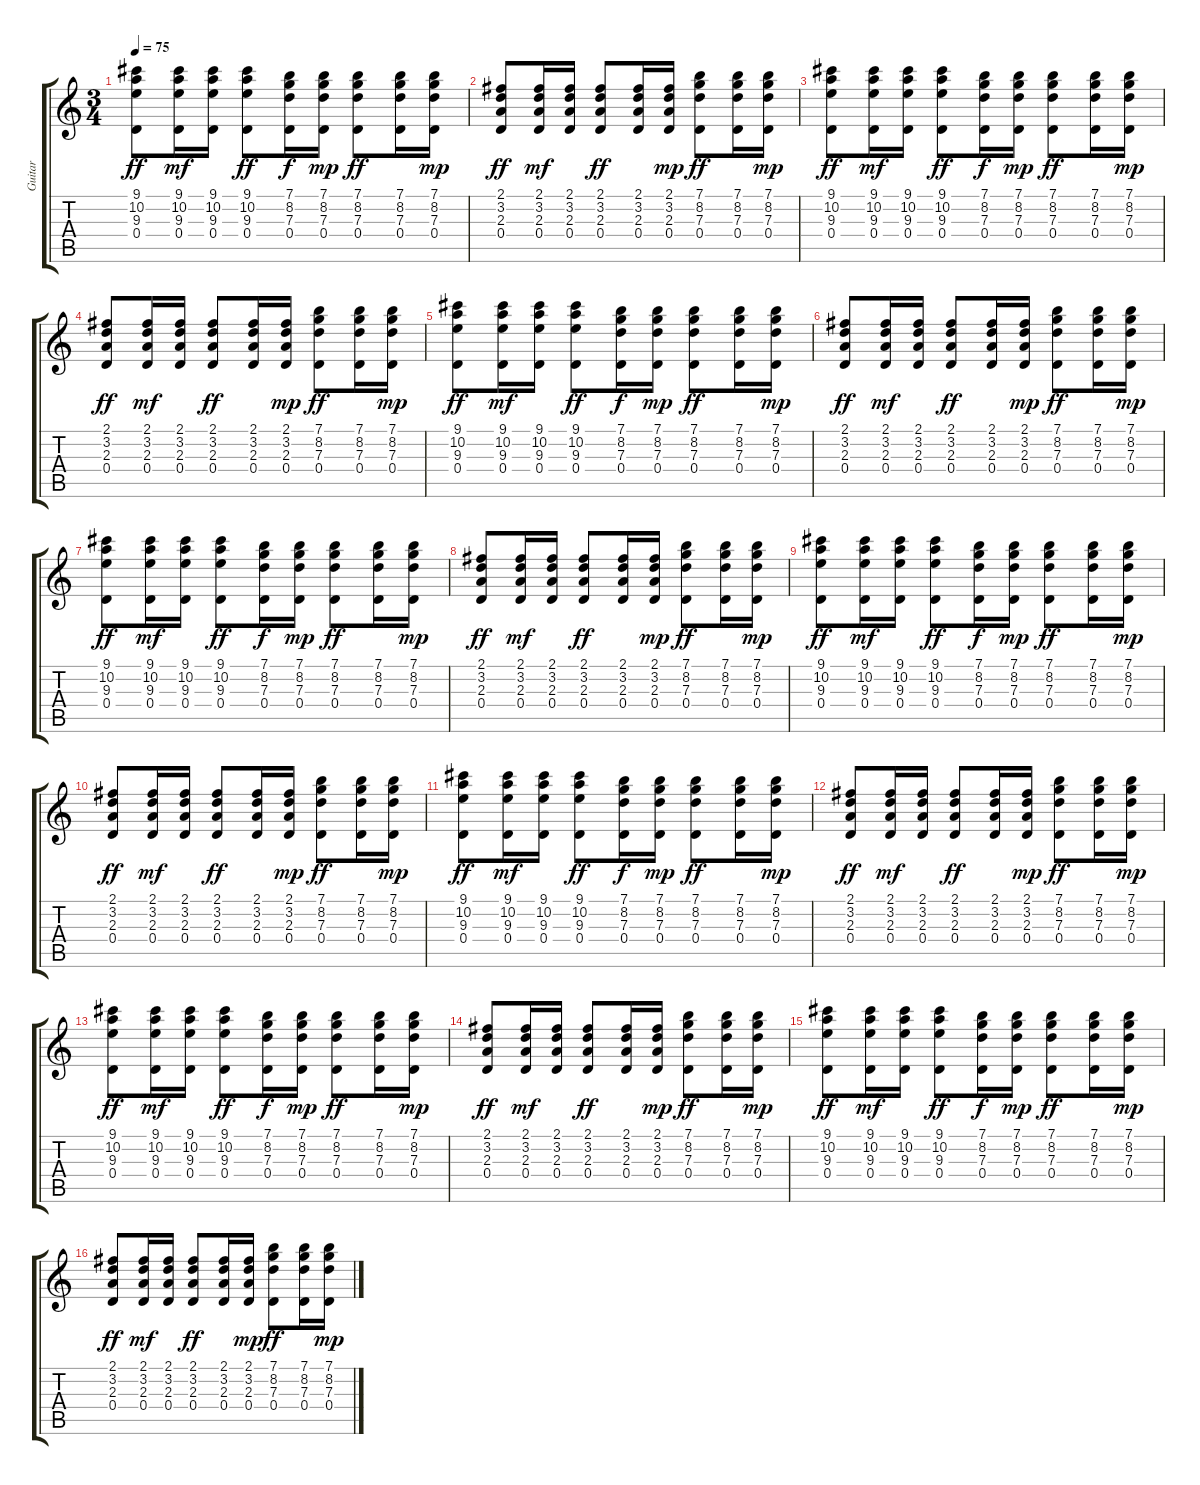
\track ("Guitar" "Guitar") {instrument acousticguitarsteel}
\staff {score tabs}
\tuning (E4 B3 G3 D3 A2 E2) {hide}
\ts (3 4)
\tempo 75
\clef g2
\ks c
(9.1 10.2 9.3 0.4).8{dy ff} (9.1 10.2 9.3 0.4).16{dy mf} (9.1 10.2 9.3 0.4).16 (9.1 10.2 9.3 0.4).8{dy ff} (7.1 8.2 7.3 0.4).16{dy f} (7.1 8.2 7.3 0.4).16{dy mp} (7.1 8.2 7.3 0.4).8{dy ff} (7.1 8.2 7.3 0.4).16 (7.1 8.2 7.3 0.4).16{dy mp} |
(2.1 3.2 2.3 0.4).8{dy ff} (2.1 3.2 2.3 0.4).16{dy mf} (2.1 3.2 2.3 0.4).16 (2.1 3.2 2.3 0.4).8{dy ff} (2.1 3.2 2.3 0.4).16 (2.1 3.2 2.3 0.4).16{dy mp} (7.1 8.2 7.3 0.4).8{dy ff} (7.1 8.2 7.3 0.4).16 (7.1 8.2 7.3 0.4).16{dy mp} |
(9.1 10.2 9.3 0.4).8{dy ff} (9.1 10.2 9.3 0.4).16{dy mf} (9.1 10.2 9.3 0.4).16 (9.1 10.2 9.3 0.4).8{dy ff} (7.1 8.2 7.3 0.4).16{dy f} (7.1 8.2 7.3 0.4).16{dy mp} (7.1 8.2 7.3 0.4).8{dy ff} (7.1 8.2 7.3 0.4).16 (7.1 8.2 7.3 0.4).16{dy mp} |
(2.1 3.2 2.3 0.4).8{dy ff} (2.1 3.2 2.3 0.4).16{dy mf} (2.1 3.2 2.3 0.4).16 (2.1 3.2 2.3 0.4).8{dy ff} (2.1 3.2 2.3 0.4).16 (2.1 3.2 2.3 0.4).16{dy mp} (7.1 8.2 7.3 0.4).8{dy ff} (7.1 8.2 7.3 0.4).16 (7.1 8.2 7.3 0.4).16{dy mp} |
(9.1 10.2 9.3 0.4).8{dy ff} (9.1 10.2 9.3 0.4).16{dy mf} (9.1 10.2 9.3 0.4).16 (9.1 10.2 9.3 0.4).8{dy ff} (7.1 8.2 7.3 0.4).16{dy f} (7.1 8.2 7.3 0.4).16{dy mp} (7.1 8.2 7.3 0.4).8{dy ff} (7.1 8.2 7.3 0.4).16 (7.1 8.2 7.3 0.4).16{dy mp} |
(2.1 3.2 2.3 0.4).8{dy ff} (2.1 3.2 2.3 0.4).16{dy mf} (2.1 3.2 2.3 0.4).16 (2.1 3.2 2.3 0.4).8{dy ff} (2.1 3.2 2.3 0.4).16 (2.1 3.2 2.3 0.4).16{dy mp} (7.1 8.2 7.3 0.4).8{dy ff} (7.1 8.2 7.3 0.4).16 (7.1 8.2 7.3 0.4).16{dy mp} |
(9.1 10.2 9.3 0.4).8{dy ff} (9.1 10.2 9.3 0.4).16{dy mf} (9.1 10.2 9.3 0.4).16 (9.1 10.2 9.3 0.4).8{dy ff} (7.1 8.2 7.3 0.4).16{dy f} (7.1 8.2 7.3 0.4).16{dy mp} (7.1 8.2 7.3 0.4).8{dy ff} (7.1 8.2 7.3 0.4).16 (7.1 8.2 7.3 0.4).16{dy mp} |
(2.1 3.2 2.3 0.4).8{dy ff} (2.1 3.2 2.3 0.4).16{dy mf} (2.1 3.2 2.3 0.4).16 (2.1 3.2 2.3 0.4).8{dy ff} (2.1 3.2 2.3 0.4).16 (2.1 3.2 2.3 0.4).16{dy mp} (7.1 8.2 7.3 0.4).8{dy ff} (7.1 8.2 7.3 0.4).16 (7.1 8.2 7.3 0.4).16{dy mp} |
(9.1 10.2 9.3 0.4).8{dy ff} (9.1 10.2 9.3 0.4).16{dy mf} (9.1 10.2 9.3 0.4).16 (9.1 10.2 9.3 0.4).8{dy ff} (7.1 8.2 7.3 0.4).16{dy f} (7.1 8.2 7.3 0.4).16{dy mp} (7.1 8.2 7.3 0.4).8{dy ff} (7.1 8.2 7.3 0.4).16 (7.1 8.2 7.3 0.4).16{dy mp} |
(2.1 3.2 2.3 0.4).8{dy ff} (2.1 3.2 2.3 0.4).16{dy mf} (2.1 3.2 2.3 0.4).16 (2.1 3.2 2.3 0.4).8{dy ff} (2.1 3.2 2.3 0.4).16 (2.1 3.2 2.3 0.4).16{dy mp} (7.1 8.2 7.3 0.4).8{dy ff} (7.1 8.2 7.3 0.4).16 (7.1 8.2 7.3 0.4).16{dy mp} |
(9.1 10.2 9.3 0.4).8{dy ff} (9.1 10.2 9.3 0.4).16{dy mf} (9.1 10.2 9.3 0.4).16 (9.1 10.2 9.3 0.4).8{dy ff} (7.1 8.2 7.3 0.4).16{dy f} (7.1 8.2 7.3 0.4).16{dy mp} (7.1 8.2 7.3 0.4).8{dy ff} (7.1 8.2 7.3 0.4).16 (7.1 8.2 7.3 0.4).16{dy mp} |
(2.1 3.2 2.3 0.4).8{dy ff} (2.1 3.2 2.3 0.4).16{dy mf} (2.1 3.2 2.3 0.4).16 (2.1 3.2 2.3 0.4).8{dy ff} (2.1 3.2 2.3 0.4).16 (2.1 3.2 2.3 0.4).16{dy mp} (7.1 8.2 7.3 0.4).8{dy ff} (7.1 8.2 7.3 0.4).16 (7.1 8.2 7.3 0.4).16{dy mp} |
(9.1 10.2 9.3 0.4).8{dy ff} (9.1 10.2 9.3 0.4).16{dy mf} (9.1 10.2 9.3 0.4).16 (9.1 10.2 9.3 0.4).8{dy ff} (7.1 8.2 7.3 0.4).16{dy f} (7.1 8.2 7.3 0.4).16{dy mp} (7.1 8.2 7.3 0.4).8{dy ff} (7.1 8.2 7.3 0.4).16 (7.1 8.2 7.3 0.4).16{dy mp} |
(2.1 3.2 2.3 0.4).8{dy ff} (2.1 3.2 2.3 0.4).16{dy mf} (2.1 3.2 2.3 0.4).16 (2.1 3.2 2.3 0.4).8{dy ff} (2.1 3.2 2.3 0.4).16 (2.1 3.2 2.3 0.4).16{dy mp} (7.1 8.2 7.3 0.4).8{dy ff} (7.1 8.2 7.3 0.4).16 (7.1 8.2 7.3 0.4).16{dy mp} |
(9.1 10.2 9.3 0.4).8{dy ff} (9.1 10.2 9.3 0.4).16{dy mf} (9.1 10.2 9.3 0.4).16 (9.1 10.2 9.3 0.4).8{dy ff} (7.1 8.2 7.3 0.4).16{dy f} (7.1 8.2 7.3 0.4).16{dy mp} (7.1 8.2 7.3 0.4).8{dy ff} (7.1 8.2 7.3 0.4).16 (7.1 8.2 7.3 0.4).16{dy mp} |
(2.1 3.2 2.3 0.4).8{dy ff} (2.1 3.2 2.3 0.4).16{dy mf} (2.1 3.2 2.3 0.4).16 (2.1 3.2 2.3 0.4).8{dy ff} (2.1 3.2 2.3 0.4).16 (2.1 3.2 2.3 0.4).16{dy mp} (7.1 8.2 7.3 0.4).8{dy ff} (7.1 8.2 7.3 0.4).16 (7.1 8.2 7.3 0.4).16{dy mp}
